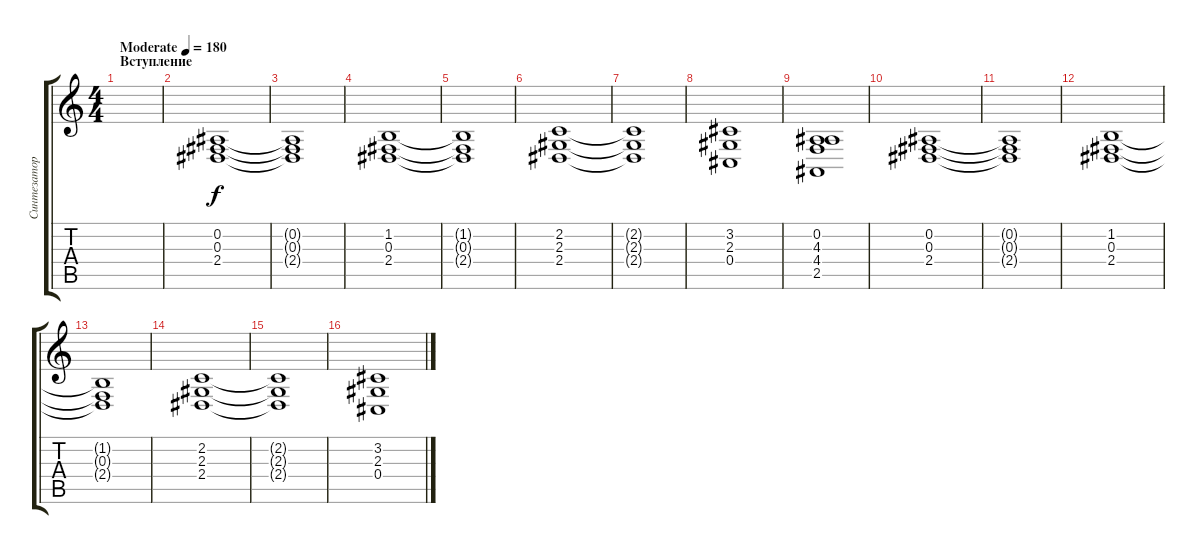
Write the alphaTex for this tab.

\track ("Синтезатор I" "Синтезатор") {instrument lead2sawtooth}
\staff {score tabs}
\tuning (Eb4 Bb3 Gb3 Db3 Ab2 Eb2) {hide}
\ts (4 4)
\section ("" "Вступление")
\tempo (180 "Moderate")
\clef g2
\ks c
|
(0.2 0.3 2.4).1 |
(0.2{t} 0.3{t} 2.4{t}).1 |
(1.2 0.3 2.4).1 |
(1.2{t} 0.3{t} 2.4{t}).1 |
(2.2 2.3 2.4).1 |
(2.2{t} 2.3{t} 2.4{t}).1 |
(3.2 2.3 0.4).1 |
(0.2 4.3 4.4 2.5).1 |
(0.2 0.3 2.4).1 |
(0.2{t} 0.3{t} 2.4{t}).1 |
(1.2 0.3 2.4).1 |
(1.2{t} 0.3{t} 2.4{t}).1 |
(2.2 2.3 2.4).1 |
(2.2{t} 2.3{t} 2.4{t}).1 |
(3.2 2.3 0.4).1
